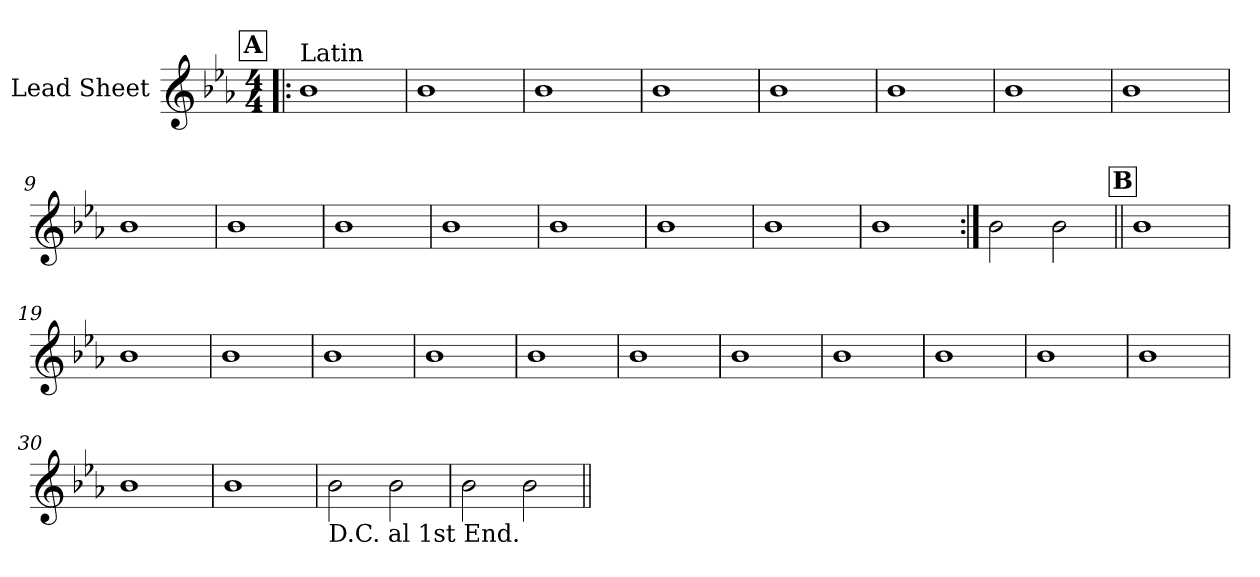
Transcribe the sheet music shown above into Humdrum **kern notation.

**kern
*part1
*staff1
*I"Lead Sheet
*clefG2
*k[b-e-a-]
*E-:
*M4/4
!!LO:REH:place=s1:a:fs=14:t=A
=1!|:
!LO:TX:a:t=Latin
1b-
=2
1b-
=3
1b-
=4
1b-
!!LO:LB:g=z
=5
1b-
=6
1b-
=7
1b-
=8
1b-
!!LO:LB:g=z
=9
1b-
=10
1b-
=11
1b-
=12
1b-
!!LO:LB:g=z
=13
1b-
=14
1b-
=15
1b-
=16
1b-
!!LO:LB:g=z
=17:|!
2b-\
2b-\
!!LO:LB:g=z
!!LO:REH:place=s1:a:fs=14:t=B
=18||
1b-
=19
1b-
=20
1b-
=21
1b-
!!LO:LB:g=z
=22
1b-
=23
1b-
=24
1b-
=25
1b-
!!LO:LB:g=z
=26
1b-
=27
1b-
=28
1b-
=29
1b-
!!LO:LB:g=z
=30
1b-
=31
1b-
=32
!LO:TX:b:t=D.C. al 1st End.
2b-\
2b-\
=33
2b-\
2b-\
=||
*-
